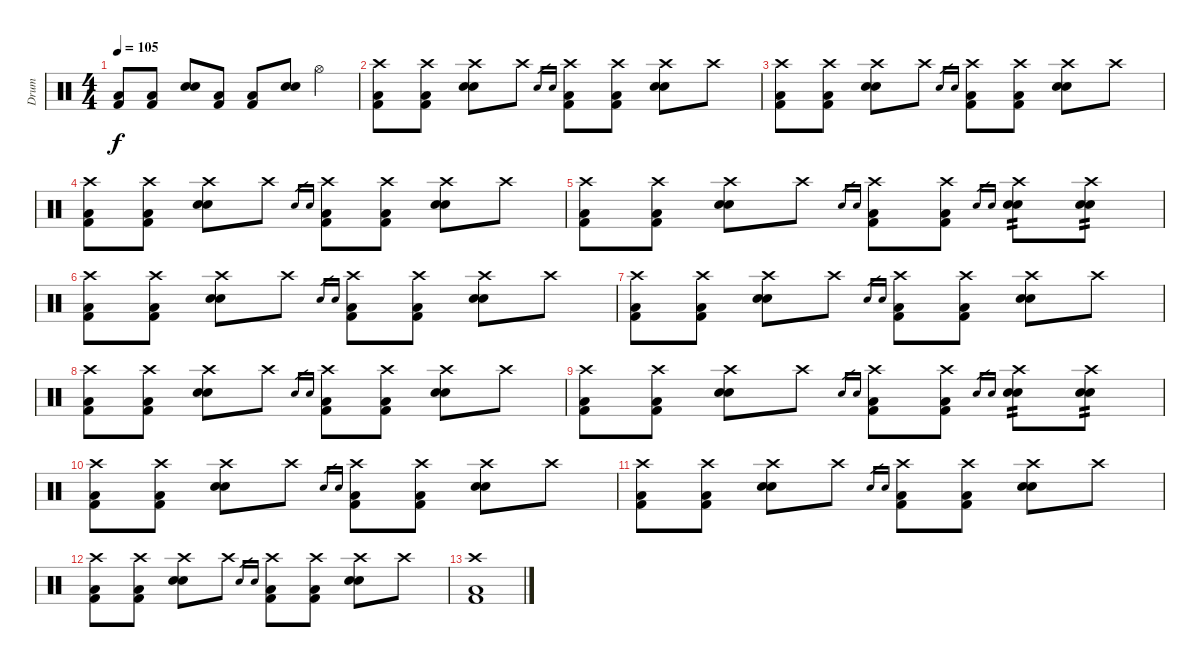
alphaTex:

\track ("Drum" "Drum") {instrument percussion}
\staff {score}
\articulation defaults
\ts (4 4)
\tempo 105
\clef neutral
\ks c
("Kick (hit) 2" "Low Floor Tom (hit)").8{dy f} ("Kick (hit) 2" "Low Floor Tom (hit)").8 ("Electric Snare (hit)" "Electric Snare (hit)").8 ("Kick (hit) 2" "Low Floor Tom (hit)").8 ("Kick (hit) 2" "Low Floor Tom (hit)").8 ("Electric Snare (hit)" "Electric Snare (hit)").8 "Hi-Hat (open)".4 |
("Crash high (hit)" "Kick (hit) 2" "Low Floor Tom (hit)").8 ("Crash high (hit)" "Kick (hit) 2" "Low Floor Tom (hit)").8 ("Crash high (hit)" "Electric Snare (hit)" "Electric Snare (hit)").8 "Crash high (hit)".8 "Electric Snare (hit)".16{gr} "Electric Snare (hit)".16{gr} ("Crash high (hit)" "Kick (hit) 2" "Low Floor Tom (hit)").8 ("Crash high (hit)" "Kick (hit) 2" "Low Floor Tom (hit)").8 ("Crash high (hit)" "Electric Snare (hit)" "Electric Snare (hit)").8 "Crash high (hit)".8 |
("Crash high (hit)" "Kick (hit) 2" "Low Floor Tom (hit)").8 ("Crash high (hit)" "Kick (hit) 2" "Low Floor Tom (hit)").8 ("Crash high (hit)" "Electric Snare (hit)" "Electric Snare (hit)").8 "Crash high (hit)".8 "Electric Snare (hit)".16{gr} "Electric Snare (hit)".16{gr} ("Crash high (hit)" "Kick (hit) 2" "Low Floor Tom (hit)").8 ("Crash high (hit)" "Kick (hit) 2" "Low Floor Tom (hit)").8 ("Crash high (hit)" "Electric Snare (hit)" "Electric Snare (hit)").8 "Crash high (hit)".8 |
("Crash high (hit)" "Kick (hit) 2" "Low Floor Tom (hit)").8 ("Crash high (hit)" "Kick (hit) 2" "Low Floor Tom (hit)").8 ("Crash high (hit)" "Electric Snare (hit)" "Electric Snare (hit)").8 "Crash high (hit)".8 "Electric Snare (hit)".16{gr} "Electric Snare (hit)".16{gr} ("Crash high (hit)" "Kick (hit) 2" "Low Floor Tom (hit)").8 ("Crash high (hit)" "Kick (hit) 2" "Low Floor Tom (hit)").8 ("Crash high (hit)" "Electric Snare (hit)" "Electric Snare (hit)").8 "Crash high (hit)".8 |
("Crash high (hit)" "Kick (hit) 2" "Low Floor Tom (hit)").8 ("Crash high (hit)" "Kick (hit) 2" "Low Floor Tom (hit)").8 ("Crash high (hit)" "Electric Snare (hit)" "Electric Snare (hit)").8 "Crash high (hit)".8 "Electric Snare (hit)".16{gr} "Electric Snare (hit)".16{gr} ("Crash high (hit)" "Kick (hit) 2" "Low Floor Tom (hit)").8 ("Crash high (hit)" "Kick (hit) 2" "Low Floor Tom (hit)").8 "Electric Snare (hit)".16{gr} "Electric Snare (hit)".16{gr} ("Crash high (hit)" "Electric Snare (hit)" "Electric Snare (hit)").8{tp 2} ("Crash high (hit)" "Electric Snare (hit)" "Electric Snare (hit)").8{tp 2} |
("Crash high (hit)" "Kick (hit) 2" "Low Floor Tom (hit)").8 ("Crash high (hit)" "Kick (hit) 2" "Low Floor Tom (hit)").8 ("Crash high (hit)" "Electric Snare (hit)" "Electric Snare (hit)").8 "Crash high (hit)".8 "Electric Snare (hit)".16{gr} "Electric Snare (hit)".16{gr} ("Crash high (hit)" "Kick (hit) 2" "Low Floor Tom (hit)").8 ("Crash high (hit)" "Kick (hit) 2" "Low Floor Tom (hit)").8 ("Crash high (hit)" "Electric Snare (hit)" "Electric Snare (hit)").8 "Crash high (hit)".8 |
("Crash high (hit)" "Kick (hit) 2" "Low Floor Tom (hit)").8 ("Crash high (hit)" "Kick (hit) 2" "Low Floor Tom (hit)").8 ("Crash high (hit)" "Electric Snare (hit)" "Electric Snare (hit)").8 "Crash high (hit)".8 "Electric Snare (hit)".16{gr} "Electric Snare (hit)".16{gr} ("Crash high (hit)" "Kick (hit) 2" "Low Floor Tom (hit)").8 ("Crash high (hit)" "Kick (hit) 2" "Low Floor Tom (hit)").8 ("Crash high (hit)" "Electric Snare (hit)" "Electric Snare (hit)").8 "Crash high (hit)".8 |
("Crash high (hit)" "Kick (hit) 2" "Low Floor Tom (hit)").8 ("Crash high (hit)" "Kick (hit) 2" "Low Floor Tom (hit)").8 ("Crash high (hit)" "Electric Snare (hit)" "Electric Snare (hit)").8 "Crash high (hit)".8 "Electric Snare (hit)".16{gr} "Electric Snare (hit)".16{gr} ("Crash high (hit)" "Kick (hit) 2" "Low Floor Tom (hit)").8 ("Crash high (hit)" "Kick (hit) 2" "Low Floor Tom (hit)").8 ("Crash high (hit)" "Electric Snare (hit)" "Electric Snare (hit)").8 "Crash high (hit)".8 |
("Crash high (hit)" "Kick (hit) 2" "Low Floor Tom (hit)").8 ("Crash high (hit)" "Kick (hit) 2" "Low Floor Tom (hit)").8 ("Crash high (hit)" "Electric Snare (hit)" "Electric Snare (hit)").8 "Crash high (hit)".8 "Electric Snare (hit)".16{gr} "Electric Snare (hit)".16{gr} ("Crash high (hit)" "Kick (hit) 2" "Low Floor Tom (hit)").8 ("Crash high (hit)" "Kick (hit) 2" "Low Floor Tom (hit)").8 "Electric Snare (hit)".16{gr} "Electric Snare (hit)".16{gr} ("Crash high (hit)" "Electric Snare (hit)" "Electric Snare (hit)").8{tp 2} ("Crash high (hit)" "Electric Snare (hit)" "Electric Snare (hit)").8{tp 2} |
("Crash high (hit)" "Kick (hit) 2" "Low Floor Tom (hit)").8 ("Crash high (hit)" "Kick (hit) 2" "Low Floor Tom (hit)").8 ("Crash high (hit)" "Electric Snare (hit)" "Electric Snare (hit)").8 "Crash high (hit)".8 "Electric Snare (hit)".16{gr} "Electric Snare (hit)".16{gr} ("Crash high (hit)" "Kick (hit) 2" "Low Floor Tom (hit)").8 ("Crash high (hit)" "Kick (hit) 2" "Low Floor Tom (hit)").8 ("Crash high (hit)" "Electric Snare (hit)" "Electric Snare (hit)").8 "Crash high (hit)".8 |
("Crash high (hit)" "Kick (hit) 2" "Low Floor Tom (hit)").8 ("Crash high (hit)" "Kick (hit) 2" "Low Floor Tom (hit)").8 ("Crash high (hit)" "Electric Snare (hit)" "Electric Snare (hit)").8 "Crash high (hit)".8 "Electric Snare (hit)".16{gr} "Electric Snare (hit)".16{gr} ("Crash high (hit)" "Kick (hit) 2" "Low Floor Tom (hit)").8 ("Crash high (hit)" "Kick (hit) 2" "Low Floor Tom (hit)").8 ("Crash high (hit)" "Electric Snare (hit)" "Electric Snare (hit)").8 "Crash high (hit)".8 |
("Crash high (hit)" "Kick (hit) 2" "Low Floor Tom (hit)").8 ("Crash high (hit)" "Kick (hit) 2" "Low Floor Tom (hit)").8 ("Crash high (hit)" "Electric Snare (hit)" "Electric Snare (hit)").8 "Crash high (hit)".8 "Electric Snare (hit)".16{gr} "Electric Snare (hit)".16{gr} ("Crash high (hit)" "Kick (hit) 2" "Low Floor Tom (hit)").8 ("Crash high (hit)" "Kick (hit) 2" "Low Floor Tom (hit)").8 ("Crash high (hit)" "Electric Snare (hit)" "Electric Snare (hit)").8 "Crash high (hit)".8 |
("Crash high (hit)" "Kick (hit) 2" "Low Floor Tom (hit)").1
